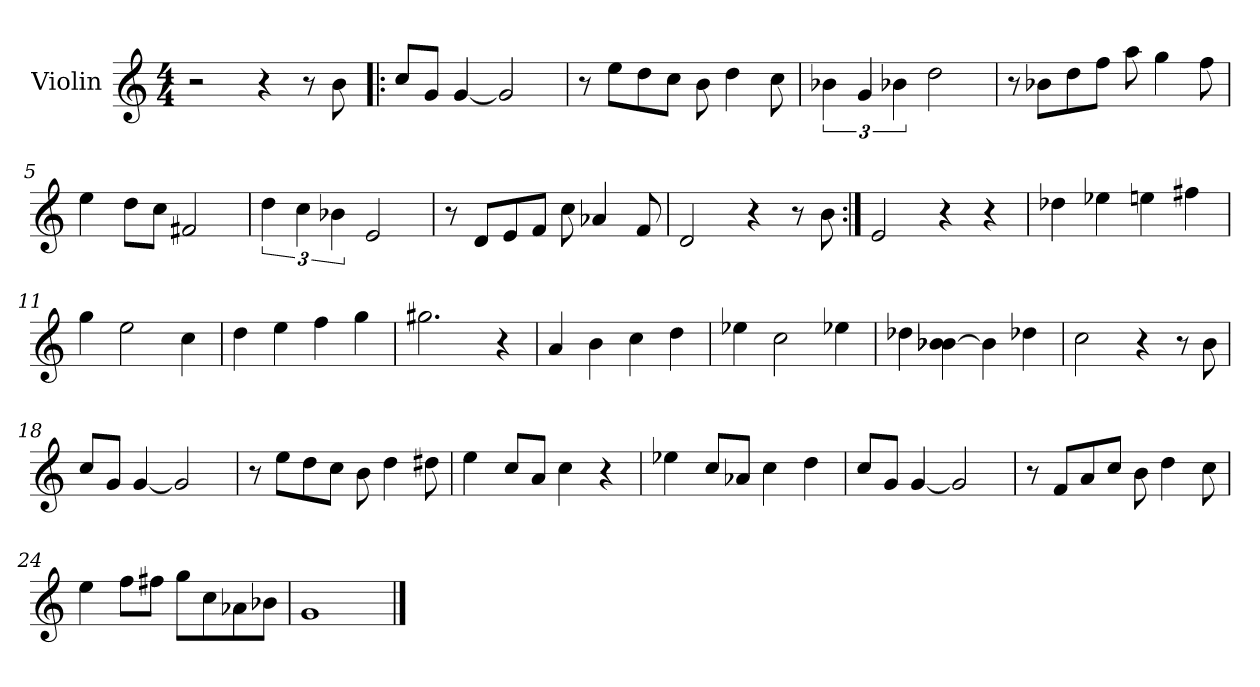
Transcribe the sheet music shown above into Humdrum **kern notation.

**kern
*part1
*staff1
*I"Violin
*I'Vln
*clefG2
*k[]
*C:
*M4/4
=
2r
4r
8r
8b\
=1!|:
8cc/L
8g/J
[4g/
2g/]
=2
8r
8ee\L
8dd\
8cc\J
8b\
4dd\
8cc\
=3
6b-X\
6g/
6b-X\
2dd\
!!LO:LB:g=z
=4
8r
8b-X\L
8dd\
8ff\J
8aa\
4gg\
8ff\
=5
4ee\
8dd\L
8cc\J
2f#X/
=6
6dd\
6cc\
6b-X\
2e/
=7
8r
8d/L
8e/
8f/J
8cc\
4a-X/
8f/
!!LO:LB:g=z
=8
2d/
4r
8r
8b\
=9:|!
2e/
4r
4r
=10
4dd-X\
4ee-X\
4een\
4ff#X\
=11
4gg\
2ee\
4cc\
!!LO:LB:g=z
=12
4dd\
4ee\
4ff\
4gg\
=13
2.gg#X\
4r
=14
4a/
4b\
4cc\
4dd\
=15
4ee-X\
2cc\
4ee-X\
!!LO:LB:g=z
=16
4dd-X\
4b-X\ [4b-\
4b-\]
4dd-X\
=17
2cc\
4r
8r
8b\
=18
8cc/L
8g/J
[4g/
2g/]
=19
8r
8ee\L
8dd\
8cc\J
8b\
4dd\
8dd#X\
!!LO:LB:g=z
=20
4ee\
8cc/L
8a/J
4cc\
4r
=21
4ee-X\
8cc/L
8a-X/J
4cc\
4dd\
=22
8cc/L
8g/J
[4g/
2g/]
=23
8r
8f/L
8a/
8cc/J
8b\
4dd\
8cc\
!!LO:LB:g=z
=24
4ee\
8ff\L
8ff#X\J
8gg\L
8cc\
8a-X\
8b-X\J
=25
1g
==
*-
